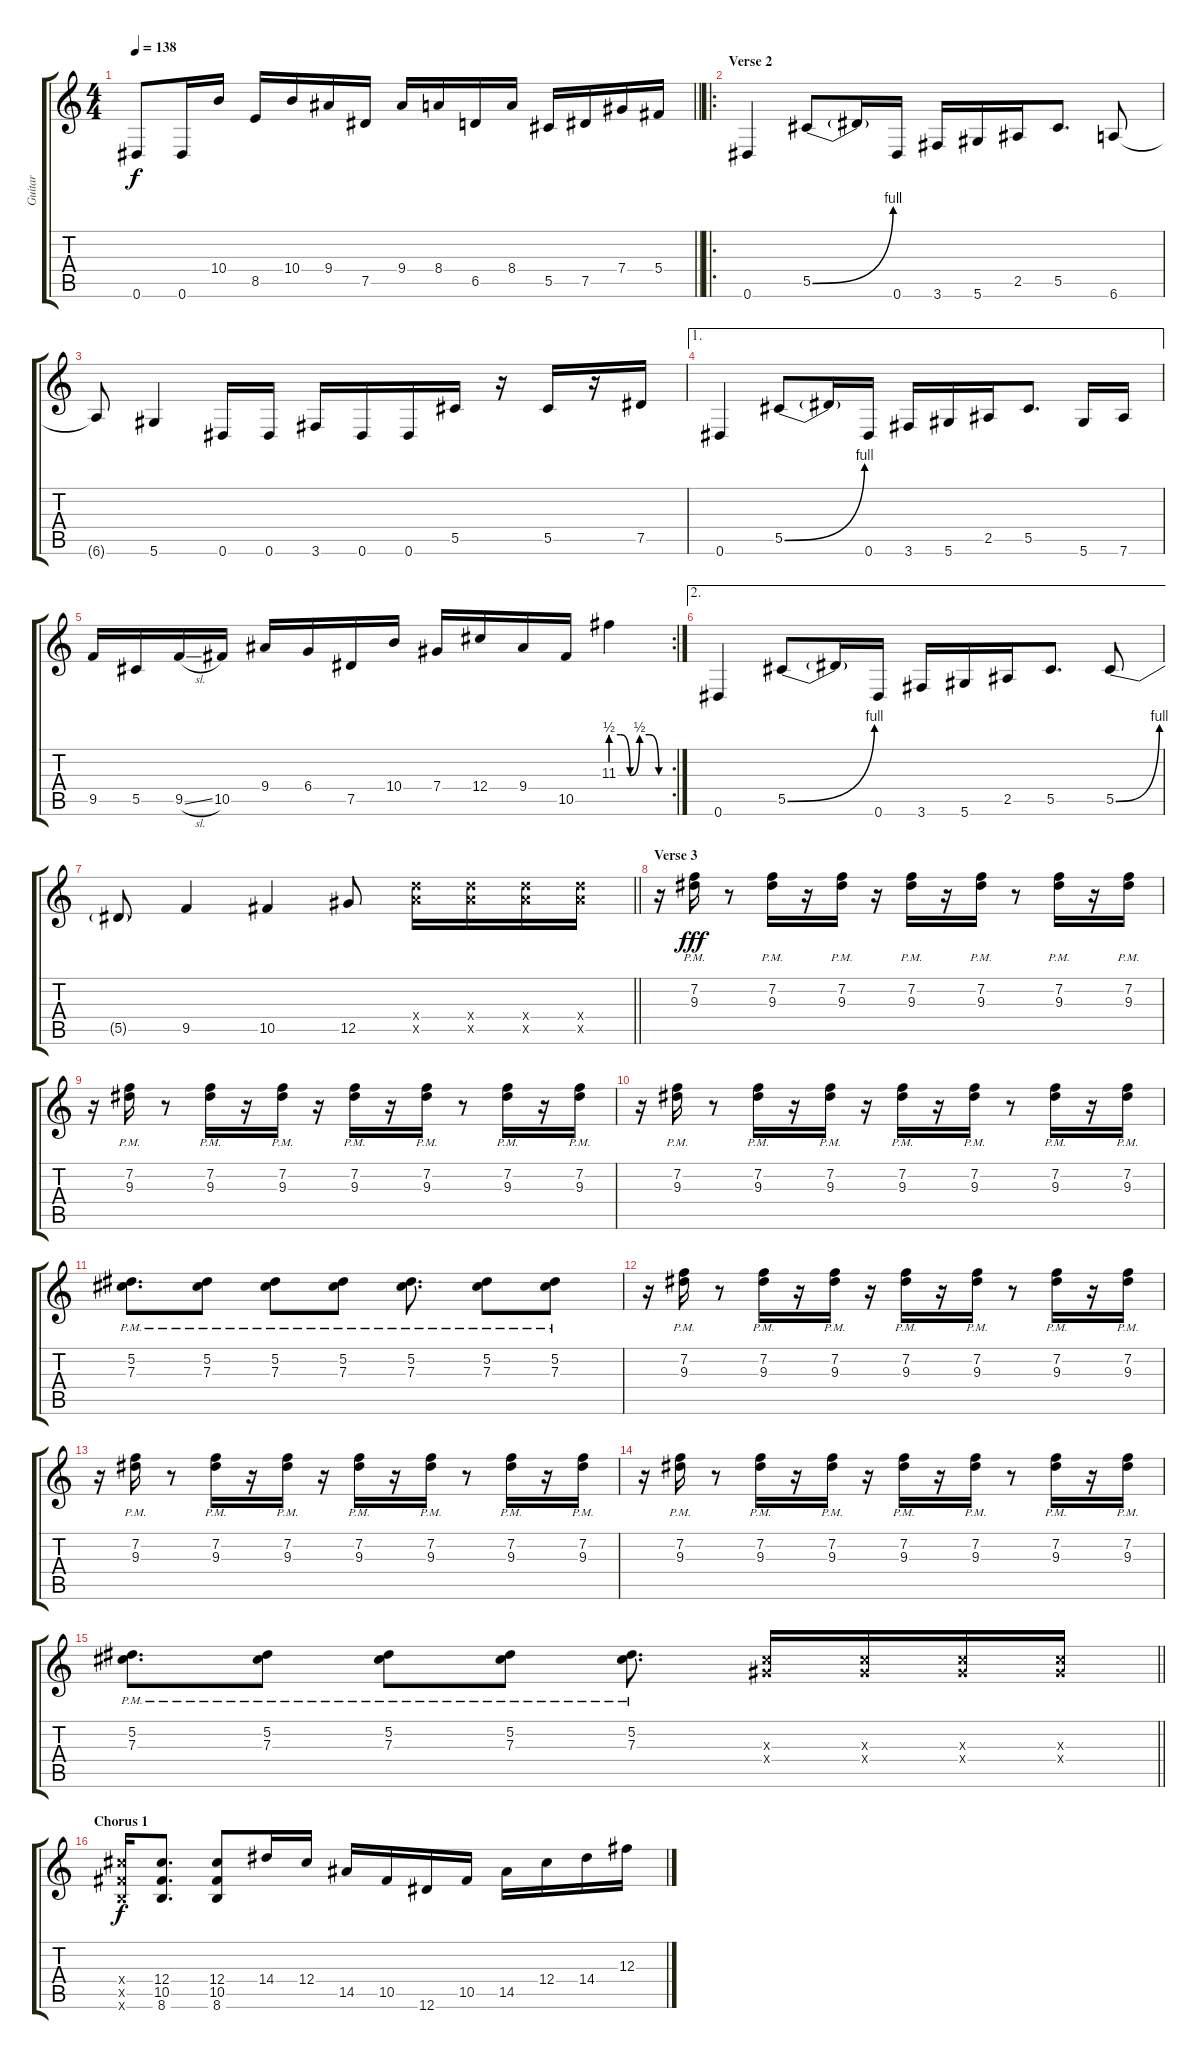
\track ("Guitar" "Guitar") {instrument overdrivenguitar}
\staff {score tabs}
\tuning (Eb4 Bb3 Gb3 Db3 Ab2 Eb2) {hide}
\ts (4 4)
\tempo 138
\clef g2
\barLineRight lightlight
\ks c
0.6.8{dy f} 0.6.16 10.4.16 8.5.16 10.4.16 9.4.16 7.5.16 9.4.16 8.4.16 6.5.16 8.4.16 5.5.16 7.5.16 7.4.16 5.4.16 |
\ro
\section ("" "Verse 2")
0.6.4 5.5{be (bend 0 0 60 4)}.8 5.5{t}.16 0.6.16 3.6.16 5.6.16 2.5.16 5.5.8{d} 6.6.8 |
6.6{t}.8 5.6.4 0.6.16 0.6.16 3.6.16 0.6.16 0.6.16 5.5.16 r.16 5.5.16 r.16 7.5.16 |
\ae 1
0.6.4 5.5{be (bend 0 0 60 4)}.8 5.5{t}.16 0.6.16 3.6.16 5.6.16 2.5.16 5.5.8{d} 5.6.16 7.6.16 |
\rc 2
9.5.16 5.5.16 9.5{sl}.16 10.5.16 9.4.16 6.4.16 7.5.16 10.4.16 7.4.16 12.4.16 9.4.16 10.5.16 11.3{be (custom 0 2 10 2 20 0 30 2 40 2 50 0 60 0)}.4 |
\ae 2
0.6.4 5.5{be (bend 0 0 60 4)}.8 5.5{t}.16 0.6.16 3.6.16 5.6.16 2.5.16 5.5.8{d} 5.5{be (bend 0 0 60 4)}.8 |
\barLineRight lightlight
5.5{t}.8 9.5.4 10.5.4 12.5.8 (13.4{x} 13.5{x}).16 (13.4{x} 13.5{x}).16 (13.4{x} 13.5{x}).16 (13.4{x} 13.5{x}).16 |
\section ("" "Verse 3")
r.16 (7.2{pm} 9.3{pm}).16{dy fff} r.8 (7.2{pm} 9.3{pm}).16 r.16 (7.2{pm} 9.3{pm}).16 r.16 (7.2{pm} 9.3{pm}).16 r.16 (7.2{pm} 9.3{pm}).16 r.8 (7.2{pm} 9.3{pm}).16 r.16 (7.2{pm} 9.3{pm}).16 |
r.16 (7.2{pm} 9.3{pm}).16 r.8 (7.2{pm} 9.3{pm}).16 r.16 (7.2{pm} 9.3{pm}).16 r.16 (7.2{pm} 9.3{pm}).16 r.16 (7.2{pm} 9.3{pm}).16 r.8 (7.2{pm} 9.3{pm}).16 r.16 (7.2{pm} 9.3{pm}).16 |
r.16 (7.2{pm} 9.3{pm}).16 r.8 (7.2{pm} 9.3{pm}).16 r.16 (7.2{pm} 9.3{pm}).16 r.16 (7.2{pm} 9.3{pm}).16 r.16 (7.2{pm} 9.3{pm}).16 r.8 (7.2{pm} 9.3{pm}).16 r.16 (7.2{pm} 9.3{pm}).16 |
(5.2{pm} 7.3{pm}).8{d} (5.2{pm} 7.3{pm}).8 (5.2{pm} 7.3{pm}).8 (5.2{pm} 7.3{pm}).8 (5.2{pm} 7.3{pm}).8{d} (5.2{pm} 7.3{pm}).8 (5.2{pm} 7.3{pm}).8 |
r.16 (7.2{pm} 9.3{pm}).16 r.8 (7.2{pm} 9.3{pm}).16 r.16 (7.2{pm} 9.3{pm}).16 r.16 (7.2{pm} 9.3{pm}).16 r.16 (7.2{pm} 9.3{pm}).16 r.8 (7.2{pm} 9.3{pm}).16 r.16 (7.2{pm} 9.3{pm}).16 |
r.16 (7.2{pm} 9.3{pm}).16 r.8 (7.2{pm} 9.3{pm}).16 r.16 (7.2{pm} 9.3{pm}).16 r.16 (7.2{pm} 9.3{pm}).16 r.16 (7.2{pm} 9.3{pm}).16 r.8 (7.2{pm} 9.3{pm}).16 r.16 (7.2{pm} 9.3{pm}).16 |
r.16 (7.2{pm} 9.3{pm}).16 r.8 (7.2{pm} 9.3{pm}).16 r.16 (7.2{pm} 9.3{pm}).16 r.16 (7.2{pm} 9.3{pm}).16 r.16 (7.2{pm} 9.3{pm}).16 r.8 (7.2{pm} 9.3{pm}).16 r.16 (7.2{pm} 9.3{pm}).16 |
\barLineRight lightlight
(5.2{pm} 7.3{pm}).8{d} (5.2{pm} 7.3{pm}).8 (5.2{pm} 7.3{pm}).8 (5.2{pm} 7.3{pm}).8 (5.2{pm} 7.3{pm}).8{d} (7.3{x} 7.4{x}).16 (7.3{x} 7.4{x}).16 (7.3{x} 7.4{x}).16 (7.3{x} 7.4{x}).16 |
\section ("" "Chorus 1")
(12.4{x} 10.5{x} 8.6{x}).16{dy f} (12.4 10.5 8.6).8{d} (12.4 10.5 8.6).8 14.4.16 12.4.16 14.5.16 10.5.16 12.6.16 10.5.16 14.5.16 12.4.16 14.4.16 12.3.16
